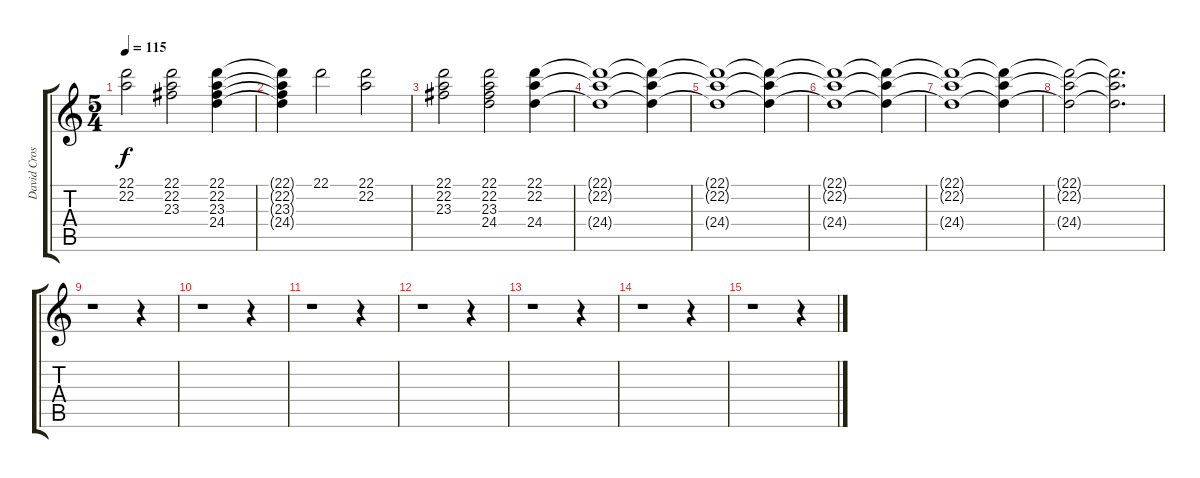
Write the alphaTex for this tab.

\track ("David Cross (violin)" "David Cros") {instrument synthstrings1}
\staff {score tabs}
\tuning (E4 B3 G3 D3 A2 E2) {hide}
\ts (5 4)
\tempo 115
\clef g2
\ks c
(22.1 22.2).2{dy f} (22.1 22.2 23.3).2 (22.1 22.2 23.3 24.4).4 |
(22.1{t} 22.2{t} 23.3{t} 24.4{t}).4 22.1.2 (22.1 22.2).2 |
(22.1 22.2 23.3).2 (22.1 22.2 23.3 24.4).2 (22.1 22.2 24.4).4 |
(22.1{t} 22.2{t} 24.4{t}).1 (22.1{t} 22.2{t} 24.4{t}).4 |
(22.1{t} 22.2{t} 24.4{t}).1 (22.1{t} 22.2{t} 24.4{t}).4 |
(22.1{t} 22.2{t} 24.4{t}).1 (22.1{t} 22.2{t} 24.4{t}).4 |
(22.1{t} 22.2{t} 24.4{t}).1 (22.1{t} 22.2{t} 24.4{t}).4 |
(22.1{t} 22.2{t} 24.4{t}).2 (22.1{t} 22.2{t} 24.4{t}).2{d} |
r.1 r.4 |
r.1 r.4 |
r.1 r.4 |
r.1 r.4 |
r.1 r.4 |
r.1 r.4 |
r.1 r.4
